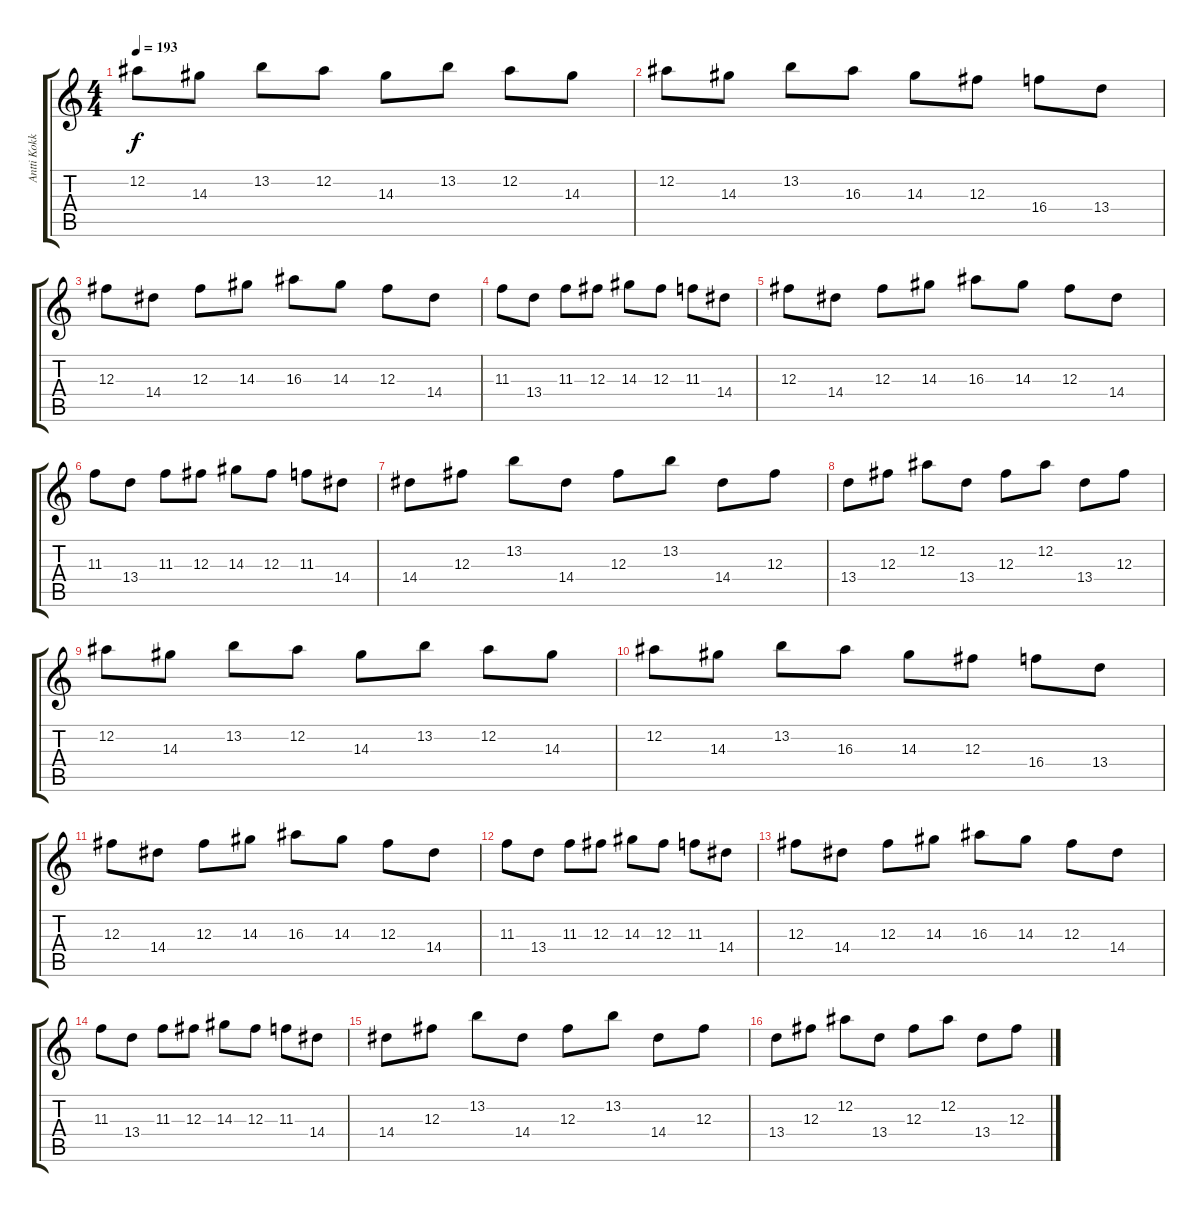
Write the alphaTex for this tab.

\track ("Antti Kokko" "Antti Kokk") {instrument overdrivenguitar}
\staff {score tabs}
\tuning (Eb4 Bb3 Gb3 Db3 Ab2 Eb2) {hide}
\ts (4 4)
\tempo 193
\clef g2
\ks c
12.2.8{dy f} 14.3.8 13.2.8 12.2.8 14.3.8 13.2.8 12.2.8 14.3.8 |
12.2.8 14.3.8 13.2.8 16.3.8 14.3.8 12.3.8 16.4.8 13.4.8 |
12.3.8 14.4.8 12.3.8 14.3.8 16.3.8 14.3.8 12.3.8 14.4.8 |
11.3.8 13.4.8 11.3.8 12.3.8 14.3.8 12.3.8 11.3.8 14.4.8 |
12.3.8 14.4.8 12.3.8 14.3.8 16.3.8 14.3.8 12.3.8 14.4.8 |
11.3.8 13.4.8 11.3.8 12.3.8 14.3.8 12.3.8 11.3.8 14.4.8 |
14.4.8 12.3.8 13.2.8 14.4.8 12.3.8 13.2.8 14.4.8 12.3.8 |
13.4.8 12.3.8 12.2.8 13.4.8 12.3.8 12.2.8 13.4.8 12.3.8 |
12.2.8 14.3.8 13.2.8 12.2.8 14.3.8 13.2.8 12.2.8 14.3.8 |
12.2.8 14.3.8 13.2.8 16.3.8 14.3.8 12.3.8 16.4.8 13.4.8 |
12.3.8 14.4.8 12.3.8 14.3.8 16.3.8 14.3.8 12.3.8 14.4.8 |
11.3.8 13.4.8 11.3.8 12.3.8 14.3.8 12.3.8 11.3.8 14.4.8 |
12.3.8 14.4.8 12.3.8 14.3.8 16.3.8 14.3.8 12.3.8 14.4.8 |
11.3.8 13.4.8 11.3.8 12.3.8 14.3.8 12.3.8 11.3.8 14.4.8 |
14.4.8 12.3.8 13.2.8 14.4.8 12.3.8 13.2.8 14.4.8 12.3.8 |
13.4.8 12.3.8 12.2.8 13.4.8 12.3.8 12.2.8 13.4.8 12.3.8
